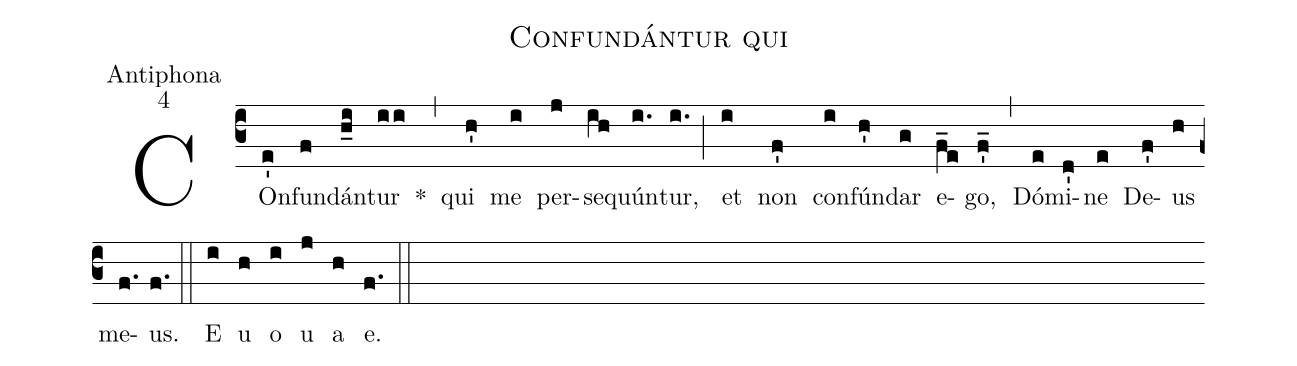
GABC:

name:Confundántur qui;
office-part:Antiphona;
mode:4;
%%
(c3) COn(e')fun(f)dán(h_i)tur(ii) *(,) qui(h') me(i) per(j)se(ih)quún(i.)tur,(i.) (;) et(i) non(f') con(i)fún(h')dar(g) e(f_e)go,(f_') (,) Dó(e)mi(d')ne(e) De(f')us(h) me(f.)us.(f.) (::) E(i) u(h) o(i) u(j) a(h) e.(f.) (::)
